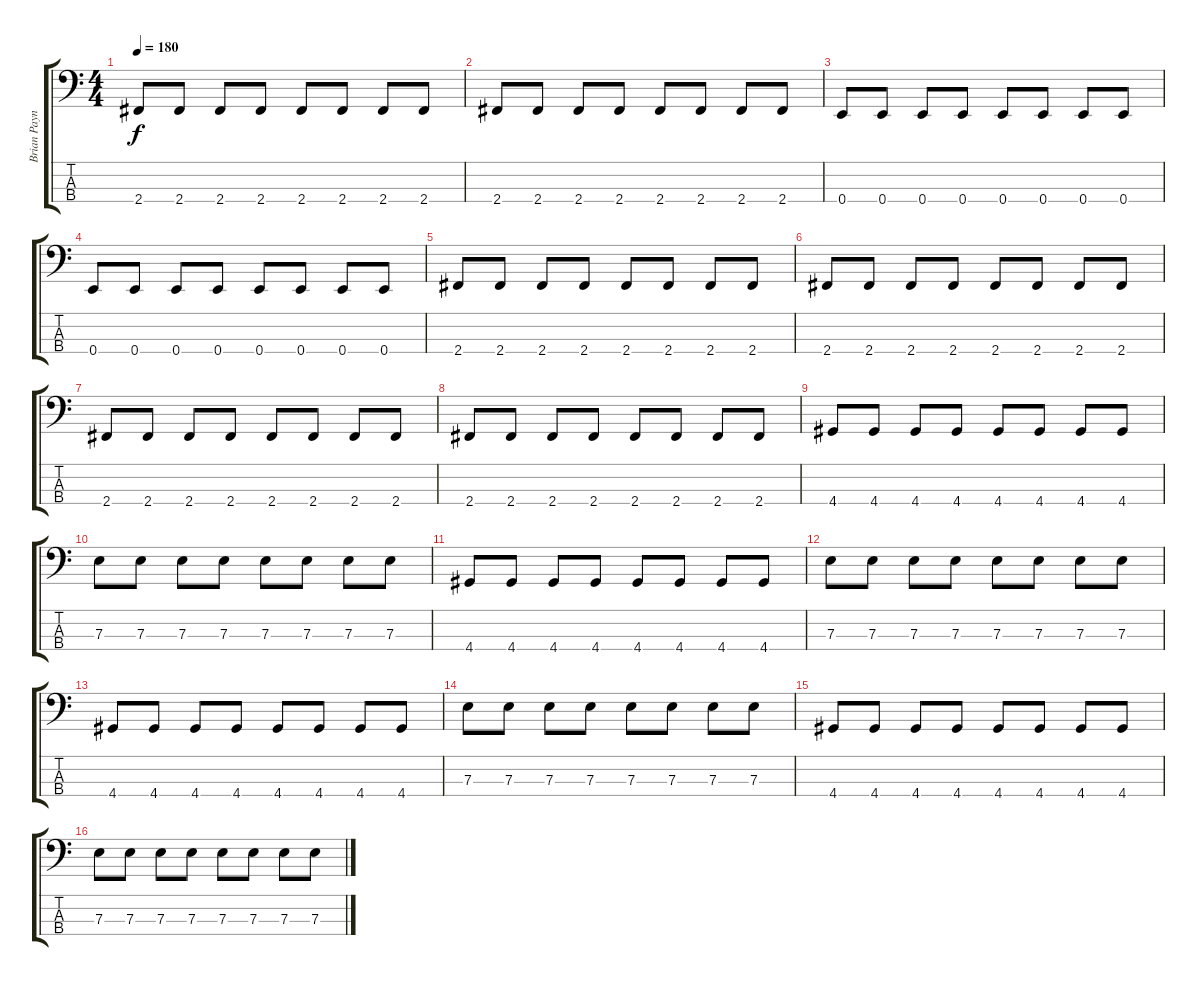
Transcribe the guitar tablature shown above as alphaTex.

\track ("Brian Payne- Bass" "Brian Payn") {instrument electricbasspick}
\staff {score tabs}
\tuning (G2 D2 A1 E1) {hide}
\ts (4 4)
\tempo 180
\clef f4
\ks c
2.4.8{dy f} 2.4.8 2.4.8 2.4.8 2.4.8 2.4.8 2.4.8 2.4.8 |
2.4.8 2.4.8 2.4.8 2.4.8 2.4.8 2.4.8 2.4.8 2.4.8 |
0.4.8 0.4.8 0.4.8 0.4.8 0.4.8 0.4.8 0.4.8 0.4.8 |
0.4.8 0.4.8 0.4.8 0.4.8 0.4.8 0.4.8 0.4.8 0.4.8 |
2.4.8 2.4.8 2.4.8 2.4.8 2.4.8 2.4.8 2.4.8 2.4.8 |
2.4.8 2.4.8 2.4.8 2.4.8 2.4.8 2.4.8 2.4.8 2.4.8 |
2.4.8 2.4.8 2.4.8 2.4.8 2.4.8 2.4.8 2.4.8 2.4.8 |
2.4.8 2.4.8 2.4.8 2.4.8 2.4.8 2.4.8 2.4.8 2.4.8 |
4.4.8 4.4.8 4.4.8 4.4.8 4.4.8 4.4.8 4.4.8 4.4.8 |
7.3.8 7.3.8 7.3.8 7.3.8 7.3.8 7.3.8 7.3.8 7.3.8 |
4.4.8 4.4.8 4.4.8 4.4.8 4.4.8 4.4.8 4.4.8 4.4.8 |
7.3.8 7.3.8 7.3.8 7.3.8 7.3.8 7.3.8 7.3.8 7.3.8 |
4.4.8 4.4.8 4.4.8 4.4.8 4.4.8 4.4.8 4.4.8 4.4.8 |
7.3.8 7.3.8 7.3.8 7.3.8 7.3.8 7.3.8 7.3.8 7.3.8 |
4.4.8 4.4.8 4.4.8 4.4.8 4.4.8 4.4.8 4.4.8 4.4.8 |
7.3.8 7.3.8 7.3.8 7.3.8 7.3.8 7.3.8 7.3.8 7.3.8
